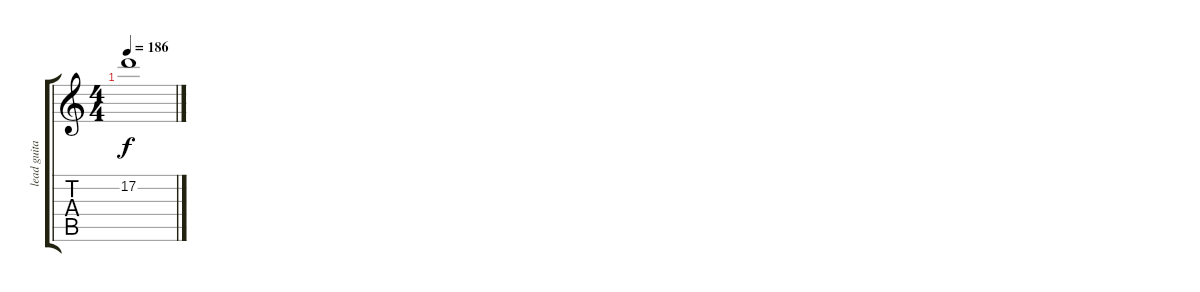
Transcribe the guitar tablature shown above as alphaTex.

\track ("lead guitar" "lead guita") {instrument distortionguitar}
\staff {score tabs}
\tuning (D4 A3 F3 C3 G2 C2) {hide}
\ts (4 4)
\tempo 186
\clef g2
\ks c
17.2{t}.1{dy f}
